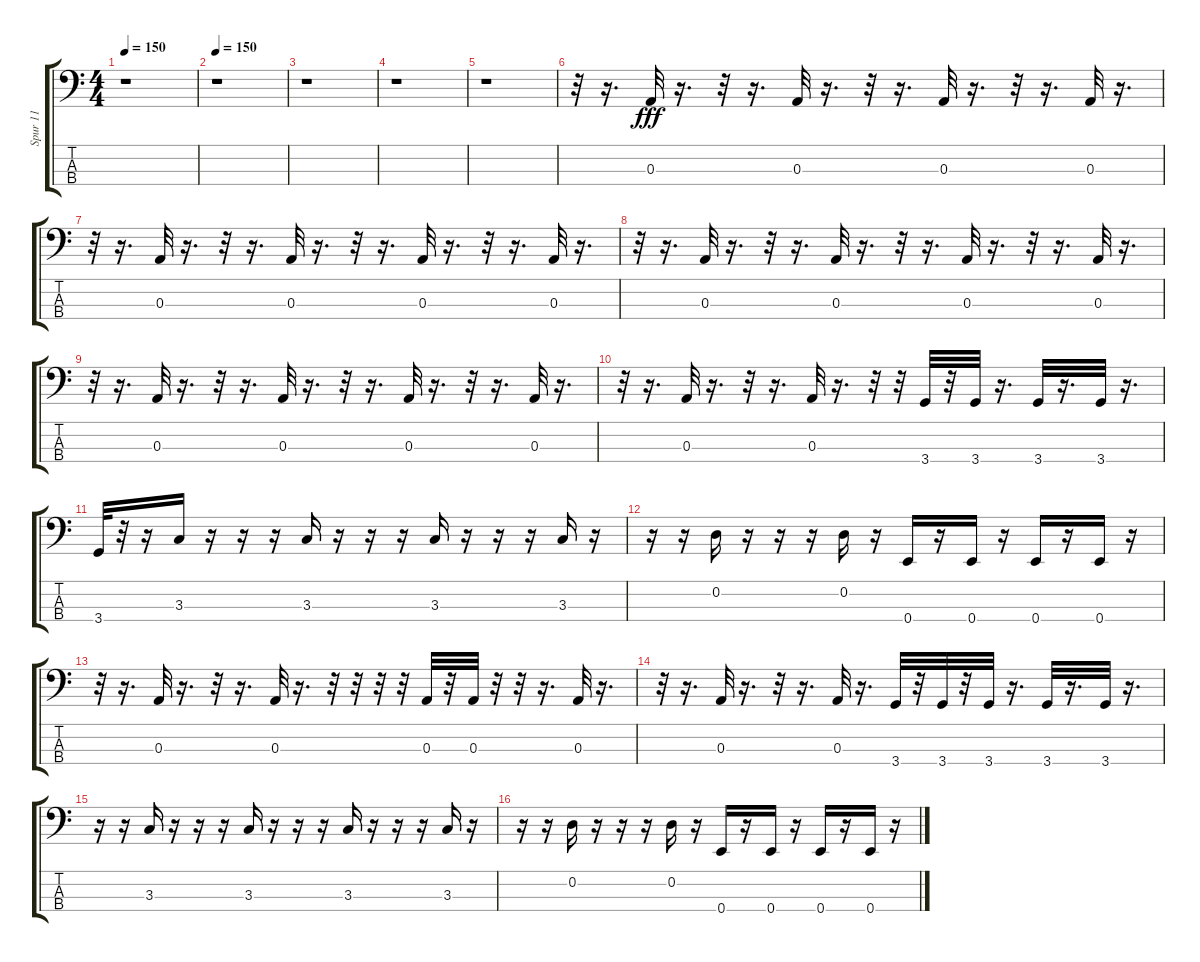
\track ("Spur 11" "Spur 11") {instrument synthbass1}
\staff {score tabs}
\tuning (G2 D2 A1 E1) {hide}
\ts (4 4)
\tempo 150
\clef f4
\ks c
r.1{dy fff instrument synthbass1} |
\tempo 150
r.1 |
r.1 |
r.1 |
r.1 |
r.32 r.16{d} 0.3.32 r.16{d} r.32 r.16{d} 0.3.32 r.16{d} r.32 r.16{d} 0.3.32 r.16{d} r.32 r.16{d} 0.3.32 r.16{d} |
r.32 r.16{d} 0.3.32 r.16{d} r.32 r.16{d} 0.3.32 r.16{d} r.32 r.16{d} 0.3.32 r.16{d} r.32 r.16{d} 0.3.32 r.16{d} |
r.32 r.16{d} 0.3.32 r.16{d} r.32 r.16{d} 0.3.32 r.16{d} r.32 r.16{d} 0.3.32 r.16{d} r.32 r.16{d} 0.3.32 r.16{d} |
r.32 r.16{d} 0.3.32 r.16{d} r.32 r.16{d} 0.3.32 r.16{d} r.32 r.16{d} 0.3.32 r.16{d} r.32 r.16{d} 0.3.32 r.16{d} |
r.32 r.16{d} 0.3.32 r.16{d} r.32 r.16{d} 0.3.32 r.16{d} r.32 r.32 3.4.32 r.32 3.4.32 r.16{d} 3.4.32 r.16{d} 3.4.32 r.16{d} |
3.4.32 r.32 r.16 3.3.16 r.16 r.16 r.16 3.3.16 r.16 r.16 r.16 3.3.16 r.16 r.16 r.16 3.3.16 r.16 |
r.16 r.16 0.2.16 r.16 r.16 r.16 0.2.16 r.16 0.4.16 r.16 0.4.16 r.16 0.4.16 r.16 0.4.16 r.16 |
r.32 r.16{d} 0.3.32 r.16{d} r.32 r.16{d} 0.3.32 r.16{d} r.32 r.32 r.32 r.32 0.3.32 r.32 0.3.32 r.32 r.32 r.16{d} 0.3.32 r.16{d} |
r.32 r.16{d} 0.3.32 r.16{d} r.32 r.16{d} 0.3.32 r.16{d} 3.4.32 r.32 3.4.32 r.32 3.4.32 r.16{d} 3.4.32 r.16{d} 3.4.32 r.16{d} |
r.16 r.16 3.3.16 r.16 r.16 r.16 3.3.16 r.16 r.16 r.16 3.3.16 r.16 r.16 r.16 3.3.16 r.16 |
r.16 r.16 0.2.16 r.16 r.16 r.16 0.2.16 r.16 0.4.16 r.16 0.4.16 r.16 0.4.16 r.16 0.4.16 r.16
